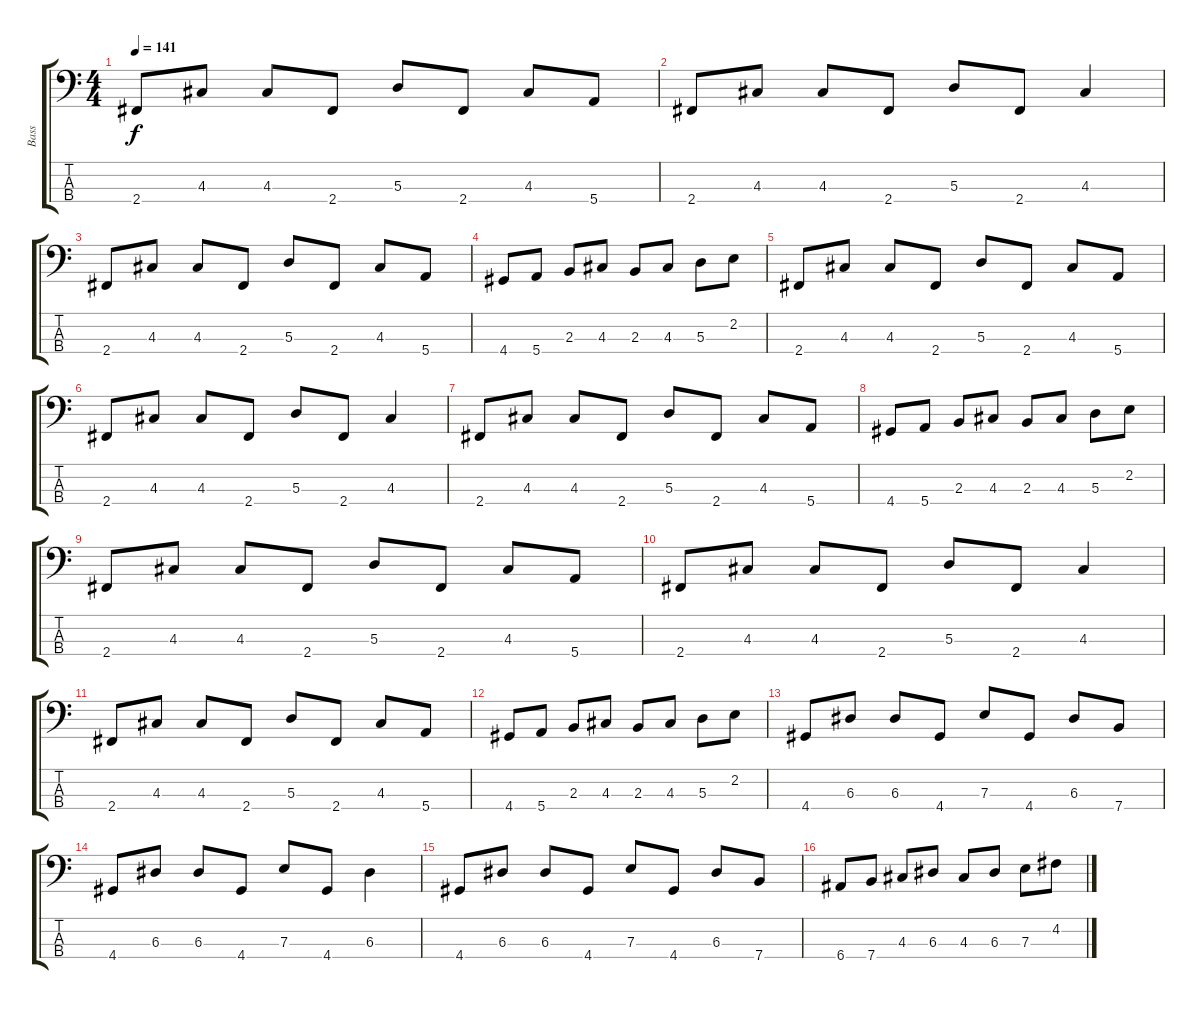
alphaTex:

\track ("Bass" "Bass") {instrument electricbasspick}
\staff {score tabs}
\tuning (G2 D2 A1 E1) {hide}
\ts (4 4)
\tempo 141
\clef f4
\ks c
2.4.8{dy f} 4.3.8 4.3.8 2.4.8 5.3.8 2.4.8 4.3.8 5.4.8 |
2.4.8 4.3.8 4.3.8 2.4.8 5.3.8 2.4.8 4.3.4 |
2.4.8 4.3.8 4.3.8 2.4.8 5.3.8 2.4.8 4.3.8 5.4.8 |
4.4.8 5.4.8 2.3.8 4.3.8 2.3.8 4.3.8 5.3.8 2.2.8 |
2.4.8 4.3.8 4.3.8 2.4.8 5.3.8 2.4.8 4.3.8 5.4.8 |
2.4.8 4.3.8 4.3.8 2.4.8 5.3.8 2.4.8 4.3.4 |
2.4.8 4.3.8 4.3.8 2.4.8 5.3.8 2.4.8 4.3.8 5.4.8 |
4.4.8 5.4.8 2.3.8 4.3.8 2.3.8 4.3.8 5.3.8 2.2.8 |
2.4.8 4.3.8 4.3.8 2.4.8 5.3.8 2.4.8 4.3.8 5.4.8 |
2.4.8 4.3.8 4.3.8 2.4.8 5.3.8 2.4.8 4.3.4 |
2.4.8 4.3.8 4.3.8 2.4.8 5.3.8 2.4.8 4.3.8 5.4.8 |
4.4.8 5.4.8 2.3.8 4.3.8 2.3.8 4.3.8 5.3.8 2.2.8 |
4.4.8 6.3.8 6.3.8 4.4.8 7.3.8 4.4.8 6.3.8 7.4.8 |
4.4.8 6.3.8 6.3.8 4.4.8 7.3.8 4.4.8 6.3.4 |
4.4.8 6.3.8 6.3.8 4.4.8 7.3.8 4.4.8 6.3.8 7.4.8 |
6.4.8 7.4.8 4.3.8 6.3.8 4.3.8 6.3.8 7.3.8 4.2.8
